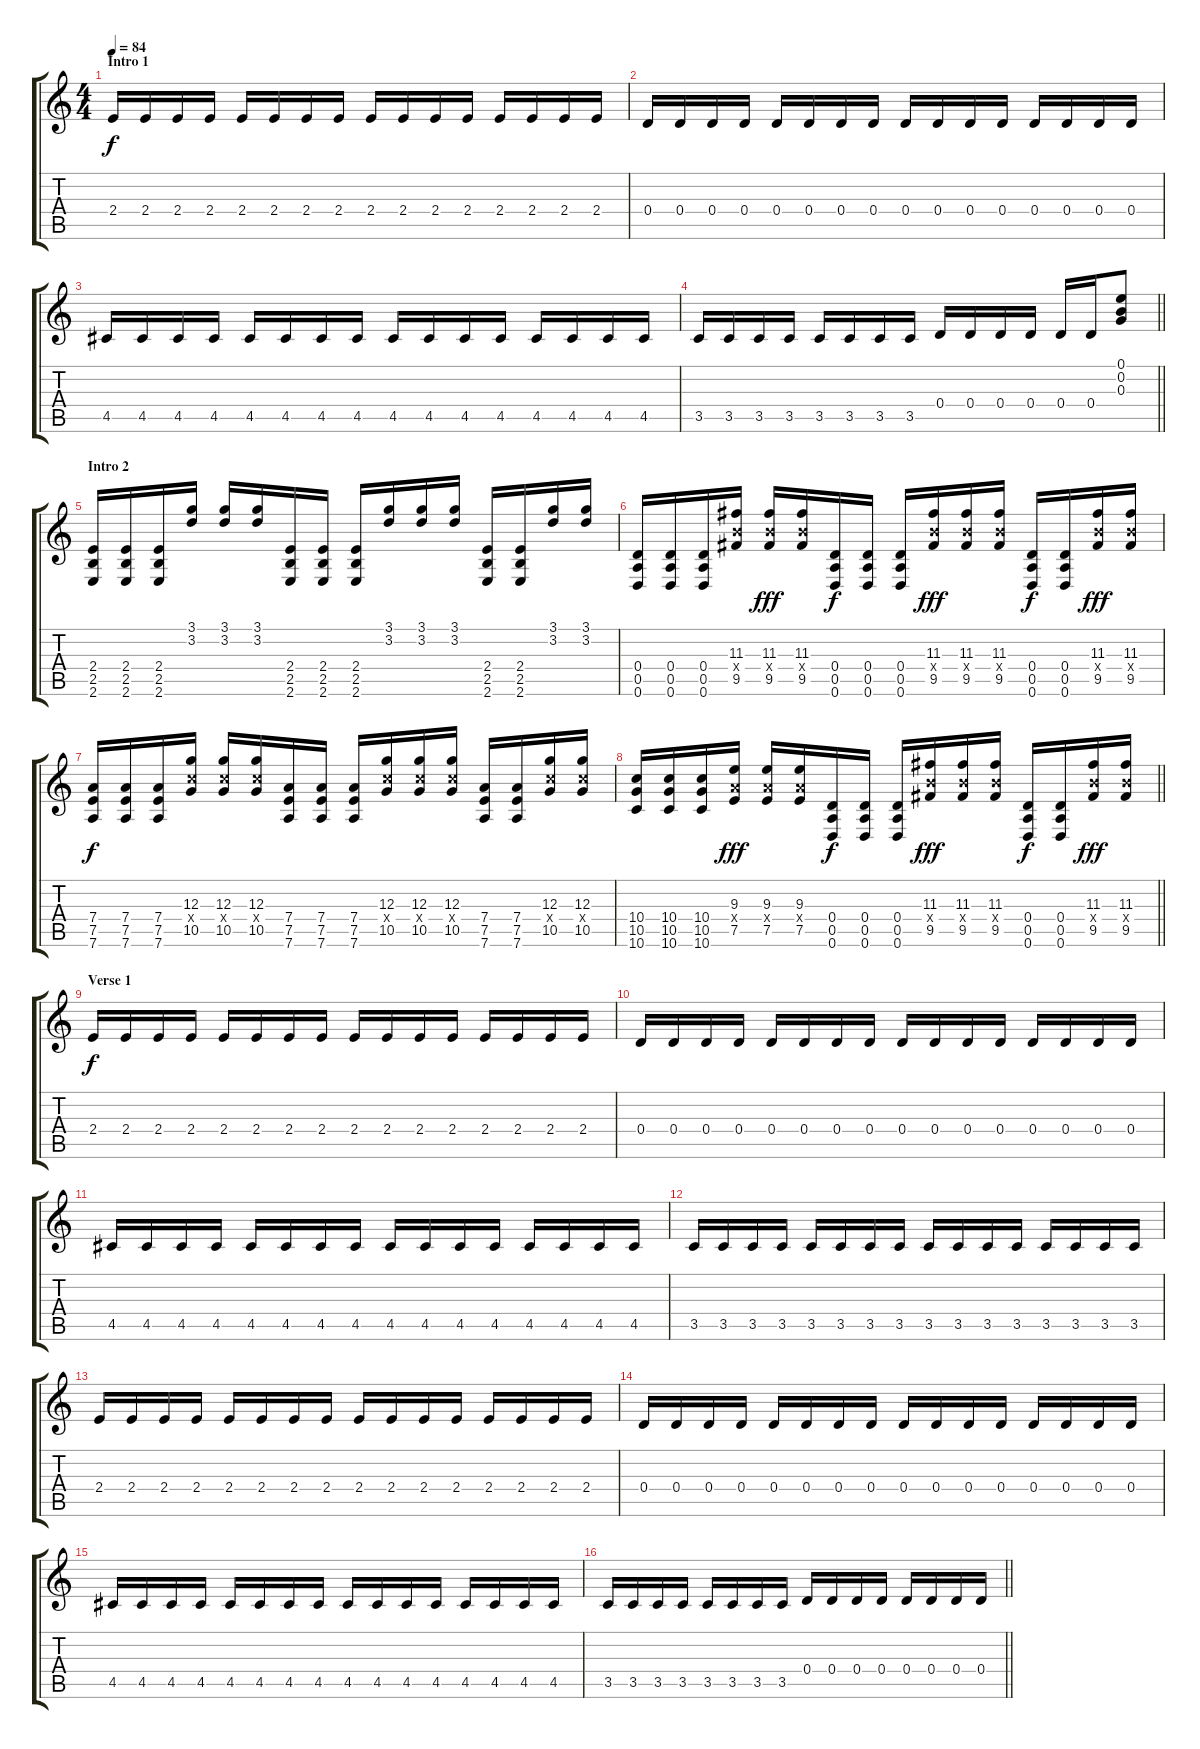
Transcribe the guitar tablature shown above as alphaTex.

\track "" {instrument distortionguitar}
\staff {score tabs}
\tuning (E4 B3 G3 D3 A2 D2) {hide}
\ts (4 4)
\section ("" "Intro 1")
\tempo 84
\clef g2
\ks c
2.4.16{dy f volume 13 instrument distortionguitar} 2.4.16 2.4.16 2.4.16 2.4.16 2.4.16 2.4.16 2.4.16 2.4.16 2.4.16 2.4.16 2.4.16 2.4.16 2.4.16 2.4.16 2.4.16 |
0.4.16 0.4.16 0.4.16 0.4.16 0.4.16 0.4.16 0.4.16 0.4.16 0.4.16 0.4.16 0.4.16 0.4.16 0.4.16 0.4.16 0.4.16 0.4.16 |
4.5.16 4.5.16 4.5.16 4.5.16 4.5.16 4.5.16 4.5.16 4.5.16 4.5.16 4.5.16 4.5.16 4.5.16 4.5.16 4.5.16 4.5.16 4.5.16 |
\barLineRight lightlight
3.5.16 3.5.16 3.5.16 3.5.16 3.5.16 3.5.16 3.5.16 3.5.16 0.4.16 0.4.16 0.4.16 0.4.16 0.4.16 0.4.16 (0.1 0.2 0.3).8{volume 16} |
\section ("" "Intro 2")
(2.4 2.5 2.6).16 (2.4 2.5 2.6).16 (2.4 2.5 2.6).16 (3.1 3.2).16 (3.1 3.2).16 (3.1 3.2).16 (2.4 2.5 2.6).16 (2.4 2.5 2.6).16 (2.4 2.5 2.6).16 (3.1 3.2).16 (3.1 3.2).16 (3.1 3.2).16 (2.4 2.5 2.6).16 (2.4 2.5 2.6).16 (3.1 3.2).16 (3.1 3.2).16 |
(0.4 0.5 0.6).16 (0.4 0.5 0.6).16 (0.4 0.5 0.6).16 (11.3 9.4{x} 9.5).16 (11.3 9.4{x} 9.5).16{dy fff} (11.3 9.4{x} 9.5).16 (0.4 0.5 0.6).16{dy f} (0.4 0.5 0.6).16 (0.4 0.5 0.6).16 (11.3 9.4{x} 9.5).16{dy fff} (11.3 9.4{x} 9.5).16 (11.3 9.4{x} 9.5).16 (0.4 0.5 0.6).16{dy f} (0.4 0.5 0.6).16 (11.3 9.4{x} 9.5).16{dy fff} (11.3 9.4{x} 9.5).16 |
(7.4 7.5 7.6).16{dy f} (7.4 7.5 7.6).16 (7.4 7.5 7.6).16 (12.3 10.4{x} 10.5).16 (12.3 10.4{x} 10.5).16 (12.3 10.4{x} 10.5).16 (7.4 7.5 7.6).16 (7.4 7.5 7.6).16 (7.4 7.5 7.6).16 (12.3 10.4{x} 10.5).16 (12.3 10.4{x} 10.5).16 (12.3 10.4{x} 10.5).16 (7.4 7.5 7.6).16 (7.4 7.5 7.6).16 (12.3 10.4{x} 10.5).16 (12.3 10.4{x} 10.5).16 |
\barLineRight lightlight
(10.4 10.5 10.6).16 (10.4 10.5 10.6).16 (10.4 10.5 10.6).16 (9.3 7.4{x} 7.5).16{dy fff} (9.3 7.4{x} 7.5).16 (9.3 7.4{x} 7.5).16 (0.4 0.5 0.6).16{dy f} (0.4 0.5 0.6).16 (0.4 0.5 0.6).16 (11.3 9.4{x} 9.5).16{dy fff} (11.3 9.4{x} 9.5).16 (11.3 9.4{x} 9.5).16 (0.4 0.5 0.6).16{dy f} (0.4 0.5 0.6).16 (11.3 9.4{x} 9.5).16{dy fff} (11.3 9.4{x} 9.5).16 |
\section ("" "Verse 1")
2.4.16{dy f volume 13} 2.4.16 2.4.16 2.4.16 2.4.16 2.4.16 2.4.16 2.4.16 2.4.16 2.4.16 2.4.16 2.4.16 2.4.16 2.4.16 2.4.16 2.4.16 |
0.4.16 0.4.16 0.4.16 0.4.16 0.4.16 0.4.16 0.4.16 0.4.16 0.4.16 0.4.16 0.4.16 0.4.16 0.4.16 0.4.16 0.4.16 0.4.16 |
4.5.16 4.5.16 4.5.16 4.5.16 4.5.16 4.5.16 4.5.16 4.5.16 4.5.16 4.5.16 4.5.16 4.5.16 4.5.16 4.5.16 4.5.16 4.5.16 |
3.5.16 3.5.16 3.5.16 3.5.16 3.5.16 3.5.16 3.5.16 3.5.16 3.5.16 3.5.16 3.5.16 3.5.16 3.5.16 3.5.16 3.5.16 3.5.16 |
2.4.16 2.4.16 2.4.16 2.4.16 2.4.16 2.4.16 2.4.16 2.4.16 2.4.16 2.4.16 2.4.16 2.4.16 2.4.16 2.4.16 2.4.16 2.4.16 |
0.4.16 0.4.16 0.4.16 0.4.16 0.4.16 0.4.16 0.4.16 0.4.16 0.4.16 0.4.16 0.4.16 0.4.16 0.4.16 0.4.16 0.4.16 0.4.16 |
4.5.16 4.5.16 4.5.16 4.5.16 4.5.16 4.5.16 4.5.16 4.5.16 4.5.16 4.5.16 4.5.16 4.5.16 4.5.16 4.5.16 4.5.16 4.5.16 |
\barLineRight lightlight
3.5.16 3.5.16 3.5.16 3.5.16 3.5.16 3.5.16 3.5.16 3.5.16 0.4.16 0.4.16 0.4.16 0.4.16 0.4.16 0.4.16 0.4.16 0.4.16
